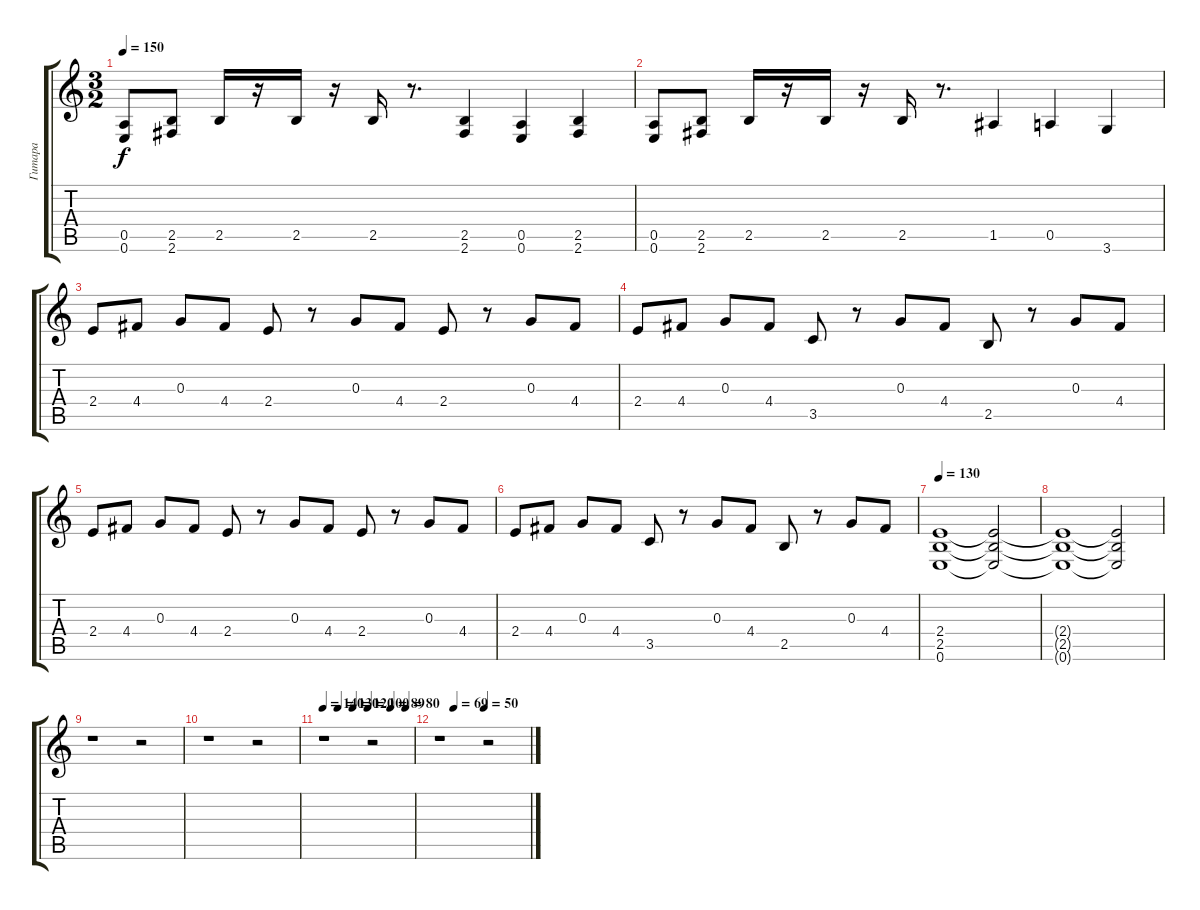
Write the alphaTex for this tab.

\track ("Гитара " "Гитара ") {instrument overdrivenguitar}
\staff {score tabs}
\tuning (E4 B3 G3 D3 A2 E2) {hide}
\ts (3 2)
\tempo 150
\clef g2
\ks c
(0.5 0.6).8{dy f} (2.5 2.6).8 2.5.16 r.16 2.5.16 r.16 2.5.16 r.8{d} (2.5 2.6).4 (0.5 0.6).4 (2.5 2.6).4 |
(0.5 0.6).8 (2.5 2.6).8 2.5.16 r.16 2.5.16 r.16 2.5.16 r.8{d} 1.5.4 0.5.4 3.6.4 |
2.4.8 4.4.8 0.3.8 4.4.8 2.4.8 r.8 0.3.8 4.4.8 2.4.8 r.8 0.3.8 4.4.8 |
2.4.8 4.4.8 0.3.8 4.4.8 3.5.8 r.8 0.3.8 4.4.8 2.5.8 r.8 0.3.8 4.4.8 |
2.4.8 4.4.8 0.3.8 4.4.8 2.4.8 r.8 0.3.8 4.4.8 2.4.8 r.8 0.3.8 4.4.8 |
2.4.8 4.4.8 0.3.8 4.4.8 3.5.8 r.8 0.3.8 4.4.8 2.5.8 r.8 0.3.8 4.4.8 |
\tempo 130
(2.4 2.5 0.6).1 (2.4{t} 2.5{t} 0.6{t}).2 |
(2.4{t} 2.5{t} 0.6{t}).1 (2.4{t} 2.5{t} 0.6{t}).2 |
r.1 r.2 |
r.1 r.2 |
\tempo 140
\tempo (130 0.16666666666666666)
\tempo (120 0.3333333333333333)
\tempo (100 0.5)
\tempo (89 0.75)
\tempo (80 0.9166666666666666)
r.1 r.2 |
\tempo (69 0.16666666666666666)
\tempo (50 0.5)
r.1 r.2
